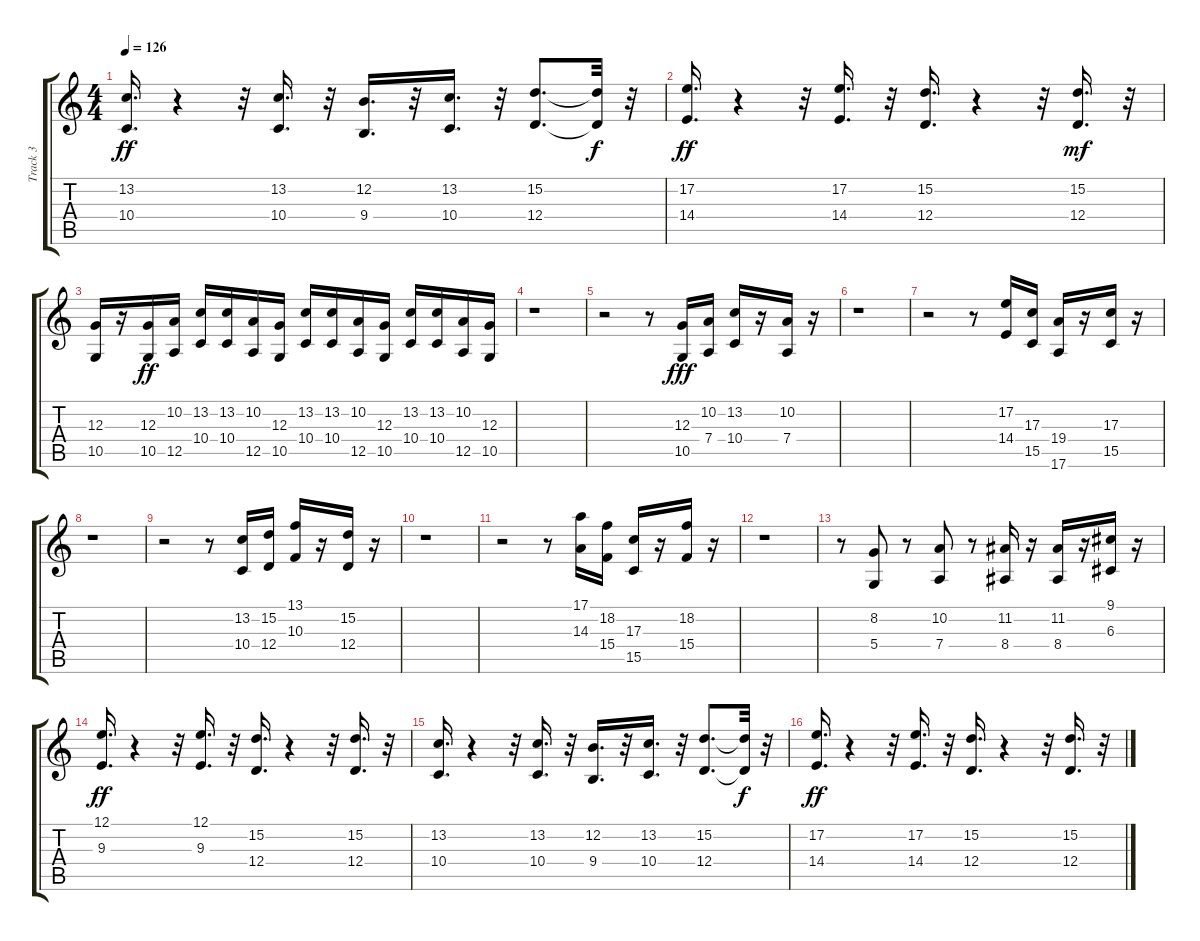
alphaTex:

\track ("Track 3" "Track 3") {instrument lead2sawtooth}
\staff {score tabs}
\tuning (E4 B3 G3 D3 A2 E2) {hide}
\ts (4 4)
\tempo 126
\clef g2
\ks c
(13.2 10.4).16{d dy ff} r.4 r.32 (13.2 10.4).16{d} r.32 (12.2 9.4).16{d} r.32 (13.2 10.4).16{d} r.32 (15.2 12.4).8{d} (15.2{t} 12.4{t}).32{dy f} r.32 |
(17.2 14.4).16{d dy ff} r.4 r.32 (17.2 14.4).16{d} r.32 (15.2 12.4).16{d} r.4 r.32 (15.2 12.4).16{d dy mf} r.32 |
(12.3 10.5).16 r.16 (12.3 10.5).16{dy ff} (10.2 12.5).16 (13.2 10.4).16 (13.2 10.4).16 (10.2 12.5).16 (12.3 10.5).16 (13.2 10.4).16 (13.2 10.4).16 (10.2 12.5).16 (12.3 10.5).16 (13.2 10.4).16 (13.2 10.4).16 (10.2 12.5).16 (12.3 10.5).16 |
r.1 |
r.2 r.8 (12.3 10.5).16{dy fff} (10.2 7.4).16 (13.2 10.4).16 r.16 (10.2 7.4).16 r.16 |
r.1 |
r.2 r.8 (17.2 14.4).16 (17.3 15.5).16 (19.4 17.6).16 r.16 (17.3 15.5).16 r.16 |
r.1 |
r.2 r.8 (13.2 10.4).16 (15.2 12.4).16 (13.1 10.3).16 r.16 (15.2 12.4).16 r.16 |
r.1 |
r.2 r.8 (17.1 14.3).16 (18.2 15.4).16 (17.3 15.5).16 r.16 (18.2 15.4).16 r.16 |
r.1 |
r.8 (8.2 5.4).8 r.8 (10.2 7.4).8 r.8 (11.2 8.4).16 r.16 (11.2 8.4).16 r.16 (9.1 6.3).16 r.16 |
(12.1 9.3).16{d dy ff} r.4 r.32 (12.1 9.3).16{d} r.32 (15.2 12.4).16{d} r.4 r.32 (15.2 12.4).16{d} r.32 |
(13.2 10.4).16{d} r.4 r.32 (13.2 10.4).16{d} r.32 (12.2 9.4).16{d} r.32 (13.2 10.4).16{d} r.32 (15.2 12.4).8{d} (15.2{t} 12.4{t}).32{dy f} r.32 |
(17.2 14.4).16{d dy ff} r.4 r.32 (17.2 14.4).16{d} r.32 (15.2 12.4).16{d} r.4 r.32 (15.2 12.4).16{d} r.32
